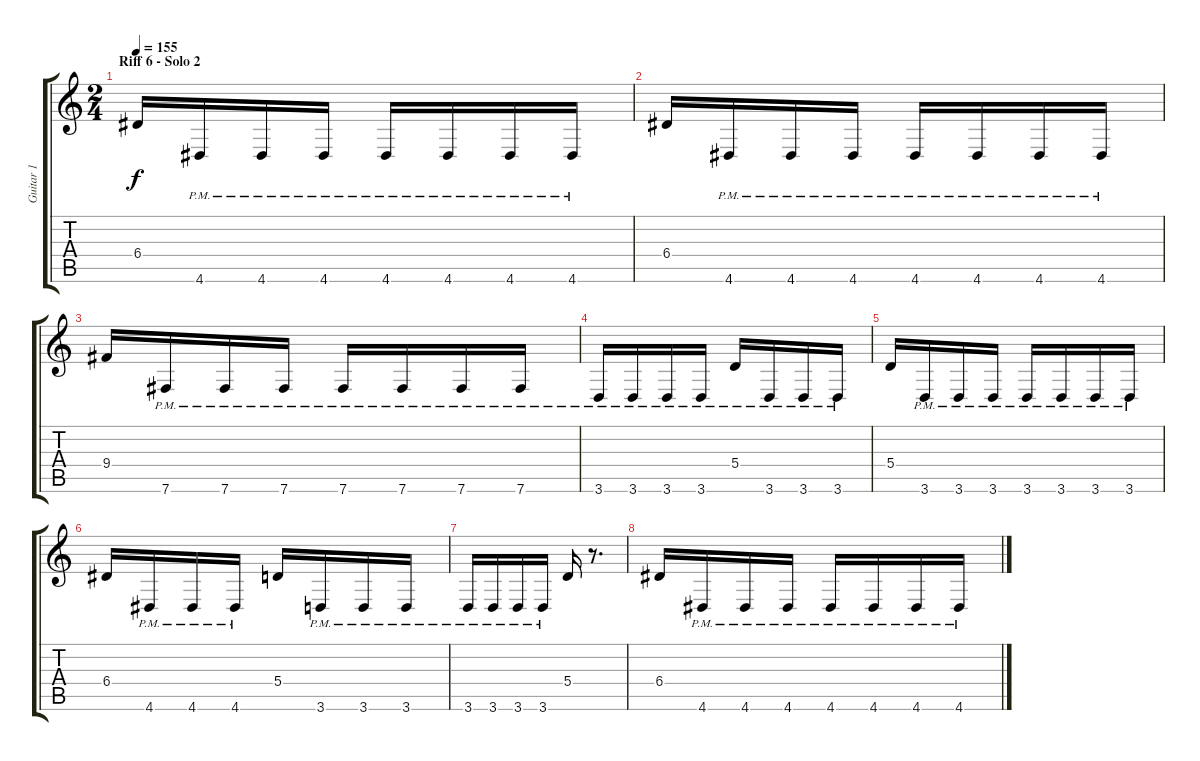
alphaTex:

\track ("Guitar 1" "Guitar 1") {instrument distortionguitar}
\staff {score tabs}
\tuning (B3 Gb3 D3 A2 E2 B1) {hide}
\ts (2 4)
\section ("" "Riff 6 - Solo 2")
\tempo 155
\clef g2
\ks c
6.4.16{dy f} 4.6{pm}.16 4.6{pm}.16 4.6{pm}.16 4.6{pm}.16 4.6{pm}.16 4.6{pm}.16 4.6{pm}.16 |
6.4.16 4.6{pm}.16 4.6{pm}.16 4.6{pm}.16 4.6{pm}.16 4.6{pm}.16 4.6{pm}.16 4.6{pm}.16 |
9.4.16 7.6{pm}.16 7.6{pm}.16 7.6{pm}.16 7.6{pm}.16 7.6{pm}.16 7.6{pm}.16 7.6{pm}.16 |
3.6{pm}.16 3.6{pm}.16 3.6{pm}.16 3.6{pm}.16 5.4{pm}.16 3.6{pm}.16 3.6{pm}.16 3.6{pm}.16 |
5.4.16 3.6{pm}.16 3.6{pm}.16 3.6{pm}.16 3.6{pm}.16 3.6{pm}.16 3.6{pm}.16 3.6{pm}.16 |
6.4.16 4.6{pm}.16 4.6{pm}.16 4.6{pm}.16 5.4.16 3.6{pm}.16 3.6{pm}.16 3.6{pm}.16 |
3.6{pm}.16 3.6{pm}.16 3.6{pm}.16 3.6{pm}.16 5.4.16 r.8{d} |
6.4.16 4.6{pm}.16 4.6{pm}.16 4.6{pm}.16 4.6{pm}.16 4.6{pm}.16 4.6{pm}.16 4.6{pm}.16
